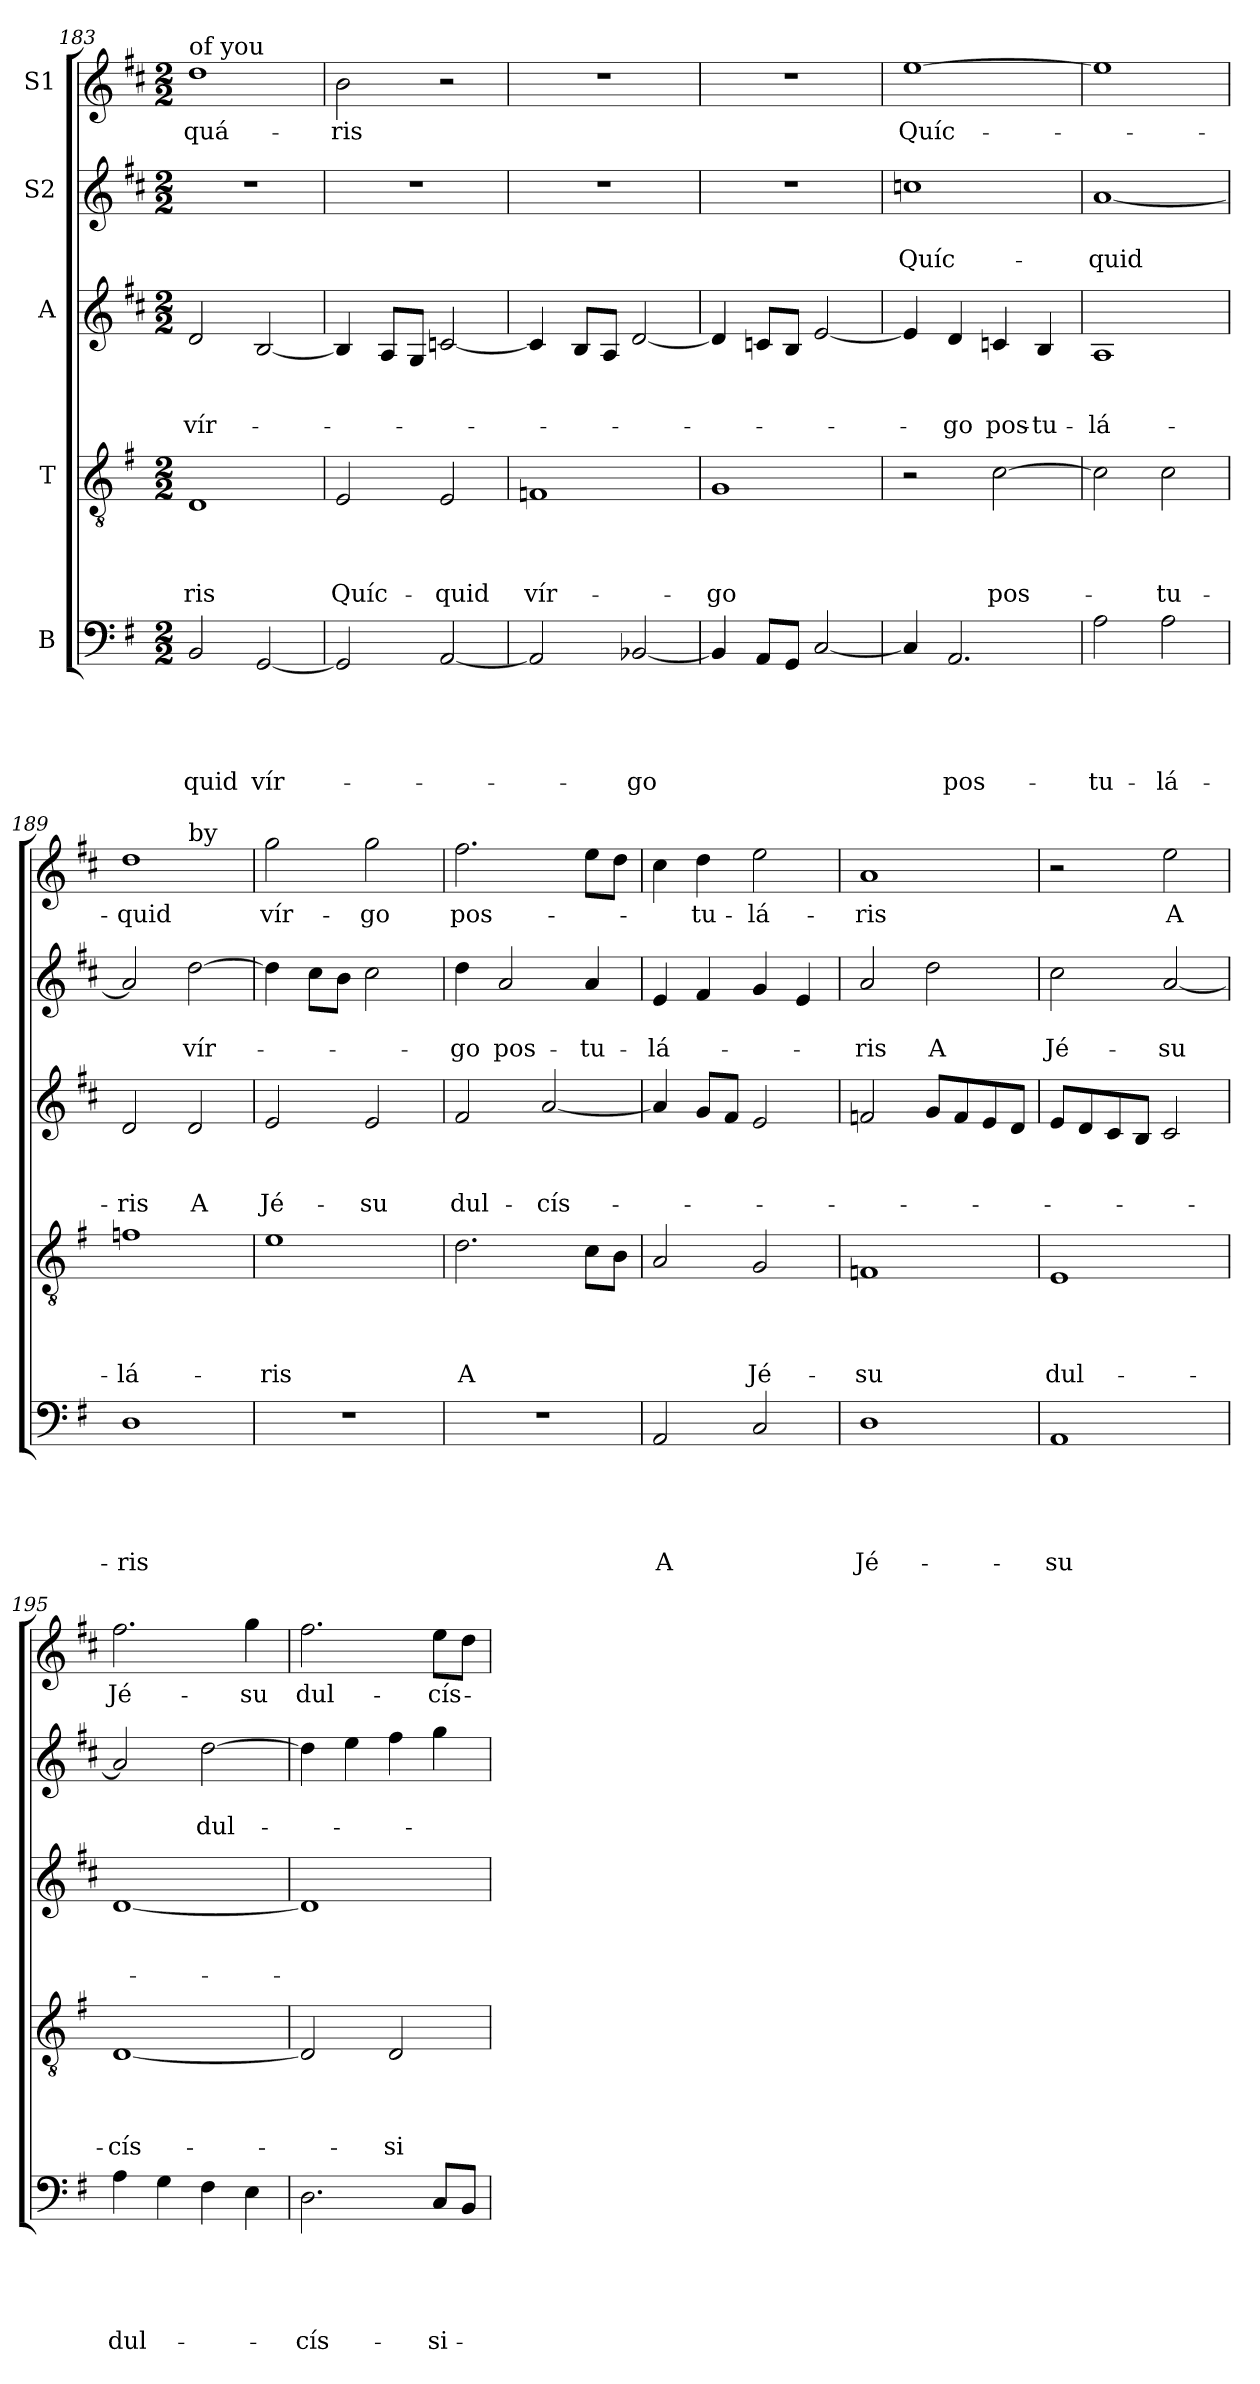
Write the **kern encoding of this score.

**kern	**text	**text	**text	**text	**text	**kern	**text	**text	**text	**text	**kern	**text	**text	**text	**kern	**text	**text	**kern	**text
*part5	*part5	*part5	*part5	*part5	*part5	*part4	*part4	*part4	*part4	*part4	*part3	*part3	*part3	*part3	*part2	*part2	*part2	*part1	*part1
*staff5	*staff5	*staff5	*staff5	*staff5	*staff5	*staff4	*staff4	*staff4	*staff4	*staff4	*staff3	*staff3	*staff3	*staff3	*staff2	*staff2	*staff2	*staff1	*staff1
*I"B	*	*	*	*	*	*I"T	*	*	*	*	*I"A	*	*	*	*I"S2	*	*	*I"S1	*
*clefF4	*	*	*	*	*	*clefGv2	*	*	*	*	*clefG2	*	*	*	*clefG2	*	*	*clefG2	*
*k[f#]	*	*	*	*	*	*k[f#]	*	*	*	*	*k[f#c#]	*	*	*	*k[f#c#]	*	*	*k[f#c#]	*
*G:	*	*	*	*	*	*G:	*	*	*	*	*D:	*	*	*	*D:	*	*	*D:	*
*M2/2	*	*	*	*	*	*M2/2	*	*	*	*	*M2/2	*	*	*	*M2/2	*	*	*M2/2	*
=183	=183	=183	=183	=183	=183	=183	=183	=183	=183	=183	=183	=183	=183	=183	=183	=183	=183	=183	=183
!	!	!	!	!	!	!	!	!	!	!	!	!	!	!	!	!	!	!LO:TX:a:t=of you	!
!	!	!	!	!	!LO:LY:b	!	!	!	!	!LO:LY:b	!	!	!	!LO:LY:b	!	!	!	!	!LO:LY:b
2BB/	.	.	.	.	-quid	1D	.	.	.	-ris	2d/	.	.	vír-	1r	.	.	1dd	-quá-
!	!	!	!	!	!LO:LY:b	!	!	!	!	!	!	!	!	!	!	!	!	!	!
[2GG/	.	.	.	.	vír-	.	.	.	.	.	[2B/	.	.	.	.	.	.	.	.
!!LO:LB:g=z
=184	=184	=184	=184	=184	=184	=184	=184	=184	=184	=184	=184	=184	=184	=184	=184	=184	=184	=184	=184
!	!	!	!	!	!	!	!	!	!	!LO:LY:b	!	!	!	!	!	!	!	!	!LO:LY:b
2GG/]	.	.	.	.	.	2E/	.	.	.	Quíc-	4B/]	.	.	.	1r	.	.	2b\	-ris
.	.	.	.	.	.	.	.	.	.	.	8A/L	.	.	.	.	.	.	.	.
.	.	.	.	.	.	.	.	.	.	.	8G/J	.	.	.	.	.	.	.	.
!	!	!	!	!	!	!	!	!	!	!LO:LY:b	!	!	!	!	!	!	!	!	!
[2AA/	.	.	.	.	.	2E/	.	.	.	-quid	[2cn/	.	.	.	.	.	.	2r	.
=185	=185	=185	=185	=185	=185	=185	=185	=185	=185	=185	=185	=185	=185	=185	=185	=185	=185	=185	=185
!	!	!	!	!	!	!	!	!	!	!LO:LY:b	!	!	!	!	!	!	!	!	!
2AA/]	.	.	.	.	.	1Fn	.	.	.	vír-	4c/]	.	.	.	1r	.	.	1r	.
.	.	.	.	.	.	.	.	.	.	.	8B/L	.	.	.	.	.	.	.	.
.	.	.	.	.	.	.	.	.	.	.	8A/J	.	.	.	.	.	.	.	.
!	!	!	!	!	!LO:LY:b	!	!	!	!	!	!	!	!	!	!	!	!	!	!
[2BB-X/	.	.	.	.	-go	.	.	.	.	.	[2d/	.	.	.	.	.	.	.	.
=186	=186	=186	=186	=186	=186	=186	=186	=186	=186	=186	=186	=186	=186	=186	=186	=186	=186	=186	=186
!	!	!	!	!	!	!	!	!	!	!LO:LY:b	!	!	!	!	!	!	!	!	!
4BB-/]	.	.	.	.	.	1G	.	.	.	-go	4d/]	.	.	.	1r	.	.	1r	.
8AA/L	.	.	.	.	.	.	.	.	.	.	8cni/L	.	.	.	.	.	.	.	.
8GG/J	.	.	.	.	.	.	.	.	.	.	8B/J	.	.	.	.	.	.	.	.
[2C/	.	.	.	.	.	.	.	.	.	.	[2e/	.	.	.	.	.	.	.	.
=187	=187	=187	=187	=187	=187	=187	=187	=187	=187	=187	=187	=187	=187	=187	=187	=187	=187	=187	=187
!	!	!	!	!	!	!	!	!	!	!	!	!	!	!	!	!	!LO:LY:b	!	!LO:LY:b
4C/]	.	.	.	.	.	2r	.	.	.	.	4e/]	.	.	.	1ccni	.	Quíc-	[1ee	Quíc-
!	!	!	!	!	!LO:LY:b	!	!	!	!	!	!	!	!	!LO:LY:b	!	!	!	!	!
2.AA/	.	.	.	.	pos-	.	.	.	.	.	4d/	.	.	-go	.	.	.	.	.
!	!	!	!	!	!	!	!	!	!	!LO:LY:b	!	!	!	!LO:LY:b	!	!	!	!	!
.	.	.	.	.	.	[2c\	.	.	.	pos-	4cni/	.	.	pos-	.	.	.	.	.
!	!	!	!	!	!	!	!	!	!	!	!	!	!	!LO:LY:b	!	!	!	!	!
.	.	.	.	.	.	.	.	.	.	.	4B/	.	.	-tu-	.	.	.	.	.
=188	=188	=188	=188	=188	=188	=188	=188	=188	=188	=188	=188	=188	=188	=188	=188	=188	=188	=188	=188
!	!	!	!	!	!LO:LY:b	!	!	!	!	!	!	!	!	!LO:LY:b	!	!	!LO:LY:b	!	!
2A\	.	.	.	.	-tu-	2c\]	.	.	.	.	1A	.	.	-lá-	[1a	.	-quid	1ee]	.
!	!	!	!	!	!LO:LY:b	!	!	!	!	!LO:LY:b	!	!	!	!	!	!	!	!	!
2A\	.	.	.	.	-lá-	2c\	.	.	.	-tu-	.	.	.	.	.	.	.	.	.
=189	=189	=189	=189	=189	=189	=189	=189	=189	=189	=189	=189	=189	=189	=189	=189	=189	=189	=189	=189
!	!	!	!	!	!LO:LY:b	!	!	!	!	!LO:LY:b	!	!	!	!LO:LY:b	!	!	!	!	!LO:LY:b
*	*	*	*	*	*	*	*	*	*	*	*	*	*	*	*	*	*	*^	*
1D	.	.	.	.	-ris	1fn	.	.	.	-lá-	2d/	.	.	-ris	2a/]	.	.	1dd	2ryy	-quid
!	!	!	!	!	!	!	!	!	!	!	!	!	!	!	!	!	!	!	!LO:TX:a:t=by	!
!	!	!	!	!	!	!	!	!	!	!	!	!	!	!LO:LY:b	!	!	!LO:LY:b	!	!	!
.	.	.	.	.	.	.	.	.	.	.	2d/	.	.	A	[2dd\	.	vír-	.	2ryy	.
!!LO:PB:g=z
=190	=190	=190	=190	=190	=190	=190	=190	=190	=190	=190	=190	=190	=190	=190	=190	=190	=190	=190	=190	=190
!	!	!	!	!	!	!	!	!	!	!	!	!	!	!	!	!	!	!LO:TX:a:t=sweetest Jesus.	!	!
!	!	!	!	!	!	!	!	!	!	!LO:LY:b	!	!	!	!LO:LY:b	!	!	!	!	!	!LO:LY:b
*	*	*	*	*	*	*	*	*	*	*	*	*	*	*	*	*	*	*v	*v	*
1r	.	.	.	.	.	1e	.	.	.	-ris	2e/	.	.	Jé-	4dd\]	.	.	2gg\	vír-
.	.	.	.	.	.	.	.	.	.	.	.	.	.	.	8cc#\L	.	.	.	.
.	.	.	.	.	.	.	.	.	.	.	.	.	.	.	8b\J	.	.	.	.
!	!	!	!	!	!	!	!	!	!	!	!	!	!	!LO:LY:b	!	!	!	!	!LO:LY:b
.	.	.	.	.	.	.	.	.	.	.	2e/	.	.	-su	2cc#\	.	.	2gg\	-go
=191	=191	=191	=191	=191	=191	=191	=191	=191	=191	=191	=191	=191	=191	=191	=191	=191	=191	=191	=191
!	!	!	!	!	!	!	!	!	!	!LO:LY:b	!	!	!	!LO:LY:b	!	!	!LO:LY:b	!	!LO:LY:b
1r	.	.	.	.	.	2.d\	.	.	.	A	2f#/	.	.	dul-	4dd\	.	-go	2.ff#\	pos-
!	!	!	!	!	!	!	!	!	!	!	!	!	!	!	!	!	!LO:LY:b	!	!
.	.	.	.	.	.	.	.	.	.	.	.	.	.	.	2a/	.	pos-	.	.
!	!	!	!	!	!	!	!	!	!	!	!	!	!	!LO:LY:b	!	!	!	!	!
.	.	.	.	.	.	.	.	.	.	.	[2a/	.	.	-cís-	.	.	.	.	.
!	!	!	!	!	!	!	!	!	!	!	!	!	!	!	!	!	!LO:LY:b	!	!
.	.	.	.	.	.	8c\L	.	.	.	.	.	.	.	.	4a/	.	-tu-	8ee\L	.
.	.	.	.	.	.	8B\J	.	.	.	.	.	.	.	.	.	.	.	8dd\J	.
=192	=192	=192	=192	=192	=192	=192	=192	=192	=192	=192	=192	=192	=192	=192	=192	=192	=192	=192	=192
!	!	!	!	!	!LO:LY:b	!	!	!	!	!	!	!	!	!	!	!	!LO:LY:b	!	!
2AA/	.	.	.	.	A	2A/	.	.	.	.	4a/]	.	.	.	4e/	.	-lá-	4cc#\	.
!	!	!	!	!	!	!	!	!	!	!	!	!	!	!	!	!	!	!	!LO:LY:b
.	.	.	.	.	.	.	.	.	.	.	8g/L	.	.	.	4f#/	.	.	4dd\	-tu-
.	.	.	.	.	.	.	.	.	.	.	8f#/J	.	.	.	.	.	.	.	.
!	!	!	!	!	!	!	!	!	!	!LO:LY:b	!	!	!	!	!	!	!	!	!LO:LY:b
2C/	.	.	.	.	.	2G/	.	.	.	Jé-	2e/	.	.	.	4g/	.	.	2ee\	-lá-
.	.	.	.	.	.	.	.	.	.	.	.	.	.	.	4e/	.	.	.	.
=193	=193	=193	=193	=193	=193	=193	=193	=193	=193	=193	=193	=193	=193	=193	=193	=193	=193	=193	=193
!	!	!	!	!	!LO:LY:b	!	!	!	!	!LO:LY:b	!	!	!	!	!	!	!LO:LY:b	!	!LO:LY:b
1D	.	.	.	.	Jé-	1Fni	.	.	.	-su	2fn/	.	.	.	2a/	.	-ris	1a	-ris
!	!	!	!	!	!	!	!	!	!	!	!	!	!	!	!	!	!LO:LY:b	!	!
.	.	.	.	.	.	.	.	.	.	.	8g/L	.	.	.	2dd\	.	A	.	.
.	.	.	.	.	.	.	.	.	.	.	8f/	.	.	.	.	.	.	.	.
.	.	.	.	.	.	.	.	.	.	.	8e/	.	.	.	.	.	.	.	.
.	.	.	.	.	.	.	.	.	.	.	8d/J	.	.	.	.	.	.	.	.
=194	=194	=194	=194	=194	=194	=194	=194	=194	=194	=194	=194	=194	=194	=194	=194	=194	=194	=194	=194
!	!	!	!	!	!LO:LY:b	!	!	!	!	!LO:LY:b	!	!	!	!	!	!	!LO:LY:b	!	!
1AA	.	.	.	.	-su	1E	.	.	.	dul-	8e/L	.	.	.	2cc#\	.	Jé-	2r	.
.	.	.	.	.	.	.	.	.	.	.	8d/	.	.	.	.	.	.	.	.
.	.	.	.	.	.	.	.	.	.	.	8c#/	.	.	.	.	.	.	.	.
.	.	.	.	.	.	.	.	.	.	.	8B/J	.	.	.	.	.	.	.	.
!	!	!	!	!	!	!	!	!	!	!	!	!	!	!	!	!	!LO:LY:b	!	!LO:LY:b
.	.	.	.	.	.	.	.	.	.	.	2c#/	.	.	.	[2a/	.	-su	2ee\	A
=195	=195	=195	=195	=195	=195	=195	=195	=195	=195	=195	=195	=195	=195	=195	=195	=195	=195	=195	=195
!	!	!	!	!	!LO:LY:b	!	!	!	!	!LO:LY:b	!	!	!	!	!	!	!	!	!LO:LY:b
4A\	.	.	.	.	dul-	[1D	.	.	.	-cís-	[1d	.	.	.	2a/]	.	.	2.ff#\	Jé-
4G\	.	.	.	.	.	.	.	.	.	.	.	.	.	.	.	.	.	.	.
!	!	!	!	!	!	!	!	!	!	!	!	!	!	!	!	!	!LO:LY:b	!	!
4F#\	.	.	.	.	.	.	.	.	.	.	.	.	.	.	[2dd\	.	dul-	.	.
!	!	!	!	!	!	!	!	!	!	!	!	!	!	!	!	!	!	!	!LO:LY:b
4E\	.	.	.	.	.	.	.	.	.	.	.	.	.	.	.	.	.	4gg\	-su
!!LO:LB:g=z
=196	=196	=196	=196	=196	=196	=196	=196	=196	=196	=196	=196	=196	=196	=196	=196	=196	=196	=196	=196
!	!	!	!	!	!LO:LY:b	!	!	!	!	!	!	!	!	!	!	!	!	!	!LO:LY:b
2.D\	.	.	.	.	-cís-	2D/]	.	.	.	.	1d]	.	.	.	4dd\]	.	.	2.ff#\	dul-
.	.	.	.	.	.	.	.	.	.	.	.	.	.	.	4ee\	.	.	.	.
!	!	!	!	!	!	!	!	!	!	!LO:LY:b	!	!	!	!	!	!	!	!	!
.	.	.	.	.	.	2D/	.	.	.	-si-	.	.	.	.	4ff#\	.	.	.	.
!	!	!	!	!	!LO:LY:b	!	!	!	!	!	!	!	!	!	!	!	!	!	!LO:LY:b
8C/L	.	.	.	.	-si-	.	.	.	.	.	.	.	.	.	4gg\	.	.	8ee\L	-cís-
8BB/J	.	.	.	.	.	.	.	.	.	.	.	.	.	.	.	.	.	8dd\J	.
=	=	=	=	=	=	=	=	=	=	=	=	=	=	=	=	=	=	=	=
*-	*-	*-	*-	*-	*-	*-	*-	*-	*-	*-	*-	*-	*-	*-	*-	*-	*-	*-	*-
